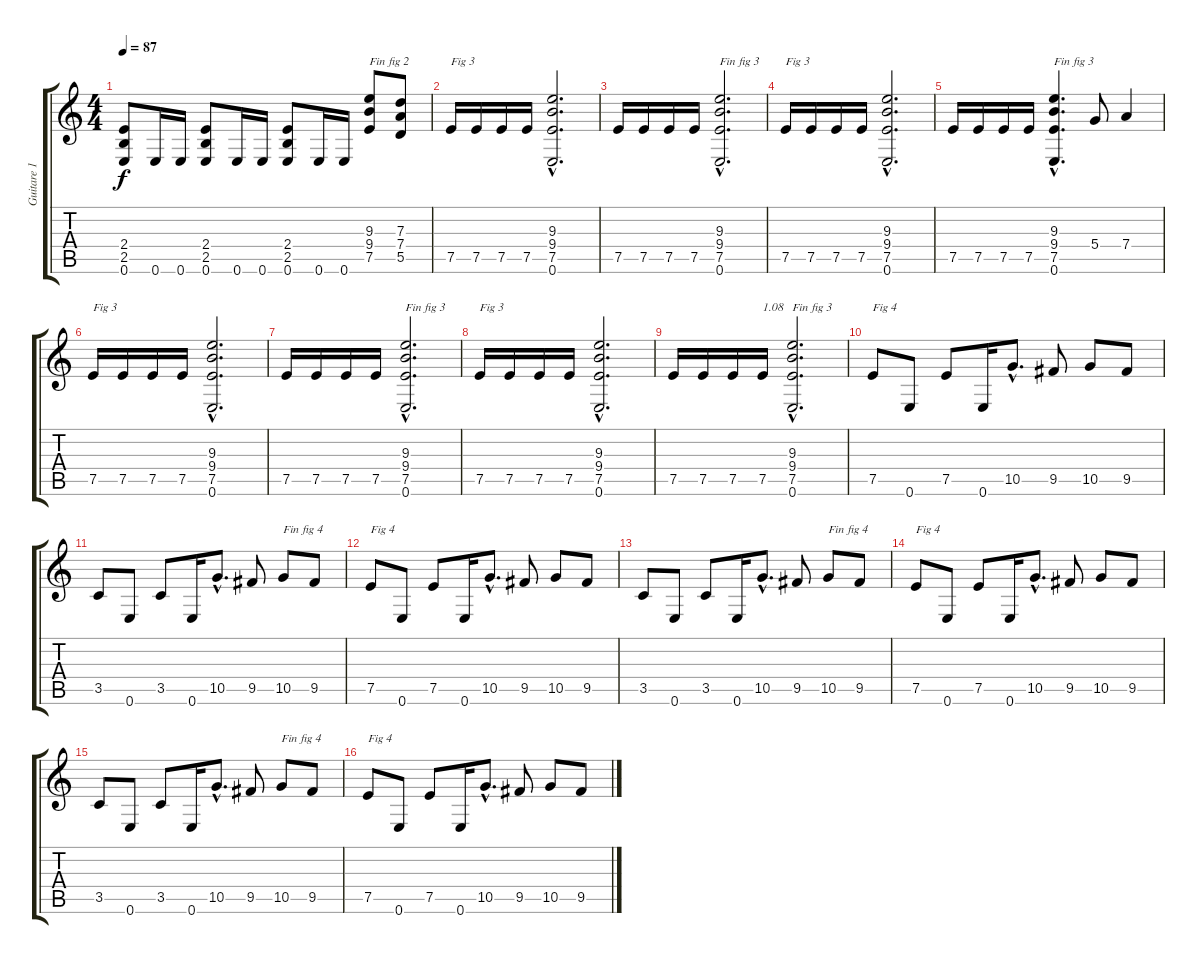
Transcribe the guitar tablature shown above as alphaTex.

\track ("Guitare 1" "Guitare 1") {instrument distortionguitar}
\staff {score tabs}
\tuning (E4 B3 G3 D3 A2 E2) {hide}
\ts (4 4)
\tempo 87
\clef g2
\ks c
(2.4 2.5 0.6).8{dy f} 0.6.16 0.6.16 (2.4 2.5 0.6).8 0.6.16 0.6.16 (2.4 2.5 0.6).8 0.6.16 0.6.16 (9.3 9.4 7.5).8{txt "Fin fig 2"} (7.3 7.4 5.5).8 |
7.5.16{txt "Fig 3"} 7.5.16 7.5.16 7.5.16 (9.3{hac} 9.4{hac} 7.5{hac} 0.6{hac}).2{d} |
7.5.16 7.5.16 7.5.16 7.5.16 (9.3{hac} 9.4{hac} 7.5{hac} 0.6{hac}).2{d txt "Fin fig 3"} |
7.5.16{txt "Fig 3"} 7.5.16 7.5.16 7.5.16 (9.3{hac} 9.4{hac} 7.5{hac} 0.6{hac}).2{d} |
7.5.16 7.5.16 7.5.16 7.5.16 (9.3{hac} 9.4{hac} 7.5{hac} 0.6{hac}).4{d txt "Fin fig 3"} 5.4.8 7.4.4 |
7.5.16{txt "Fig 3"} 7.5.16 7.5.16 7.5.16 (9.3{hac} 9.4{hac} 7.5{hac} 0.6{hac}).2{d} |
7.5.16 7.5.16 7.5.16 7.5.16 (9.3{hac} 9.4{hac} 7.5{hac} 0.6{hac}).2{d txt "Fin fig 3"} |
7.5.16{txt "Fig 3"} 7.5.16 7.5.16 7.5.16 (9.3{hac} 9.4{hac} 7.5{hac} 0.6{hac}).2{d} |
7.5.16 7.5.16 7.5.16 7.5.16{txt "1.08"} (9.3{hac} 9.4{hac} 7.5{hac} 0.6{hac}).2{d txt "Fin fig 3"} |
7.5.8{txt "Fig 4"} 0.6.8 7.5.8 0.6.16 10.5{hac}.8{d} 9.5.8 10.5.8 9.5.8 |
3.5.8 0.6.8 3.5.8 0.6.16 10.5{hac}.8{d} 9.5.8 10.5.8{txt "Fin fig 4"} 9.5.8 |
7.5.8{txt "Fig 4"} 0.6.8 7.5.8 0.6.16 10.5{hac}.8{d} 9.5.8 10.5.8 9.5.8 |
3.5.8 0.6.8 3.5.8 0.6.16 10.5{hac}.8{d} 9.5.8 10.5.8{txt "Fin fig 4"} 9.5.8 |
7.5.8{txt "Fig 4"} 0.6.8 7.5.8 0.6.16 10.5{hac}.8{d} 9.5.8 10.5.8 9.5.8 |
3.5.8 0.6.8 3.5.8 0.6.16 10.5{hac}.8{d} 9.5.8 10.5.8{txt "Fin fig 4"} 9.5.8 |
7.5.8{txt "Fig 4"} 0.6.8 7.5.8 0.6.16 10.5{hac}.8{d} 9.5.8 10.5.8 9.5.8
